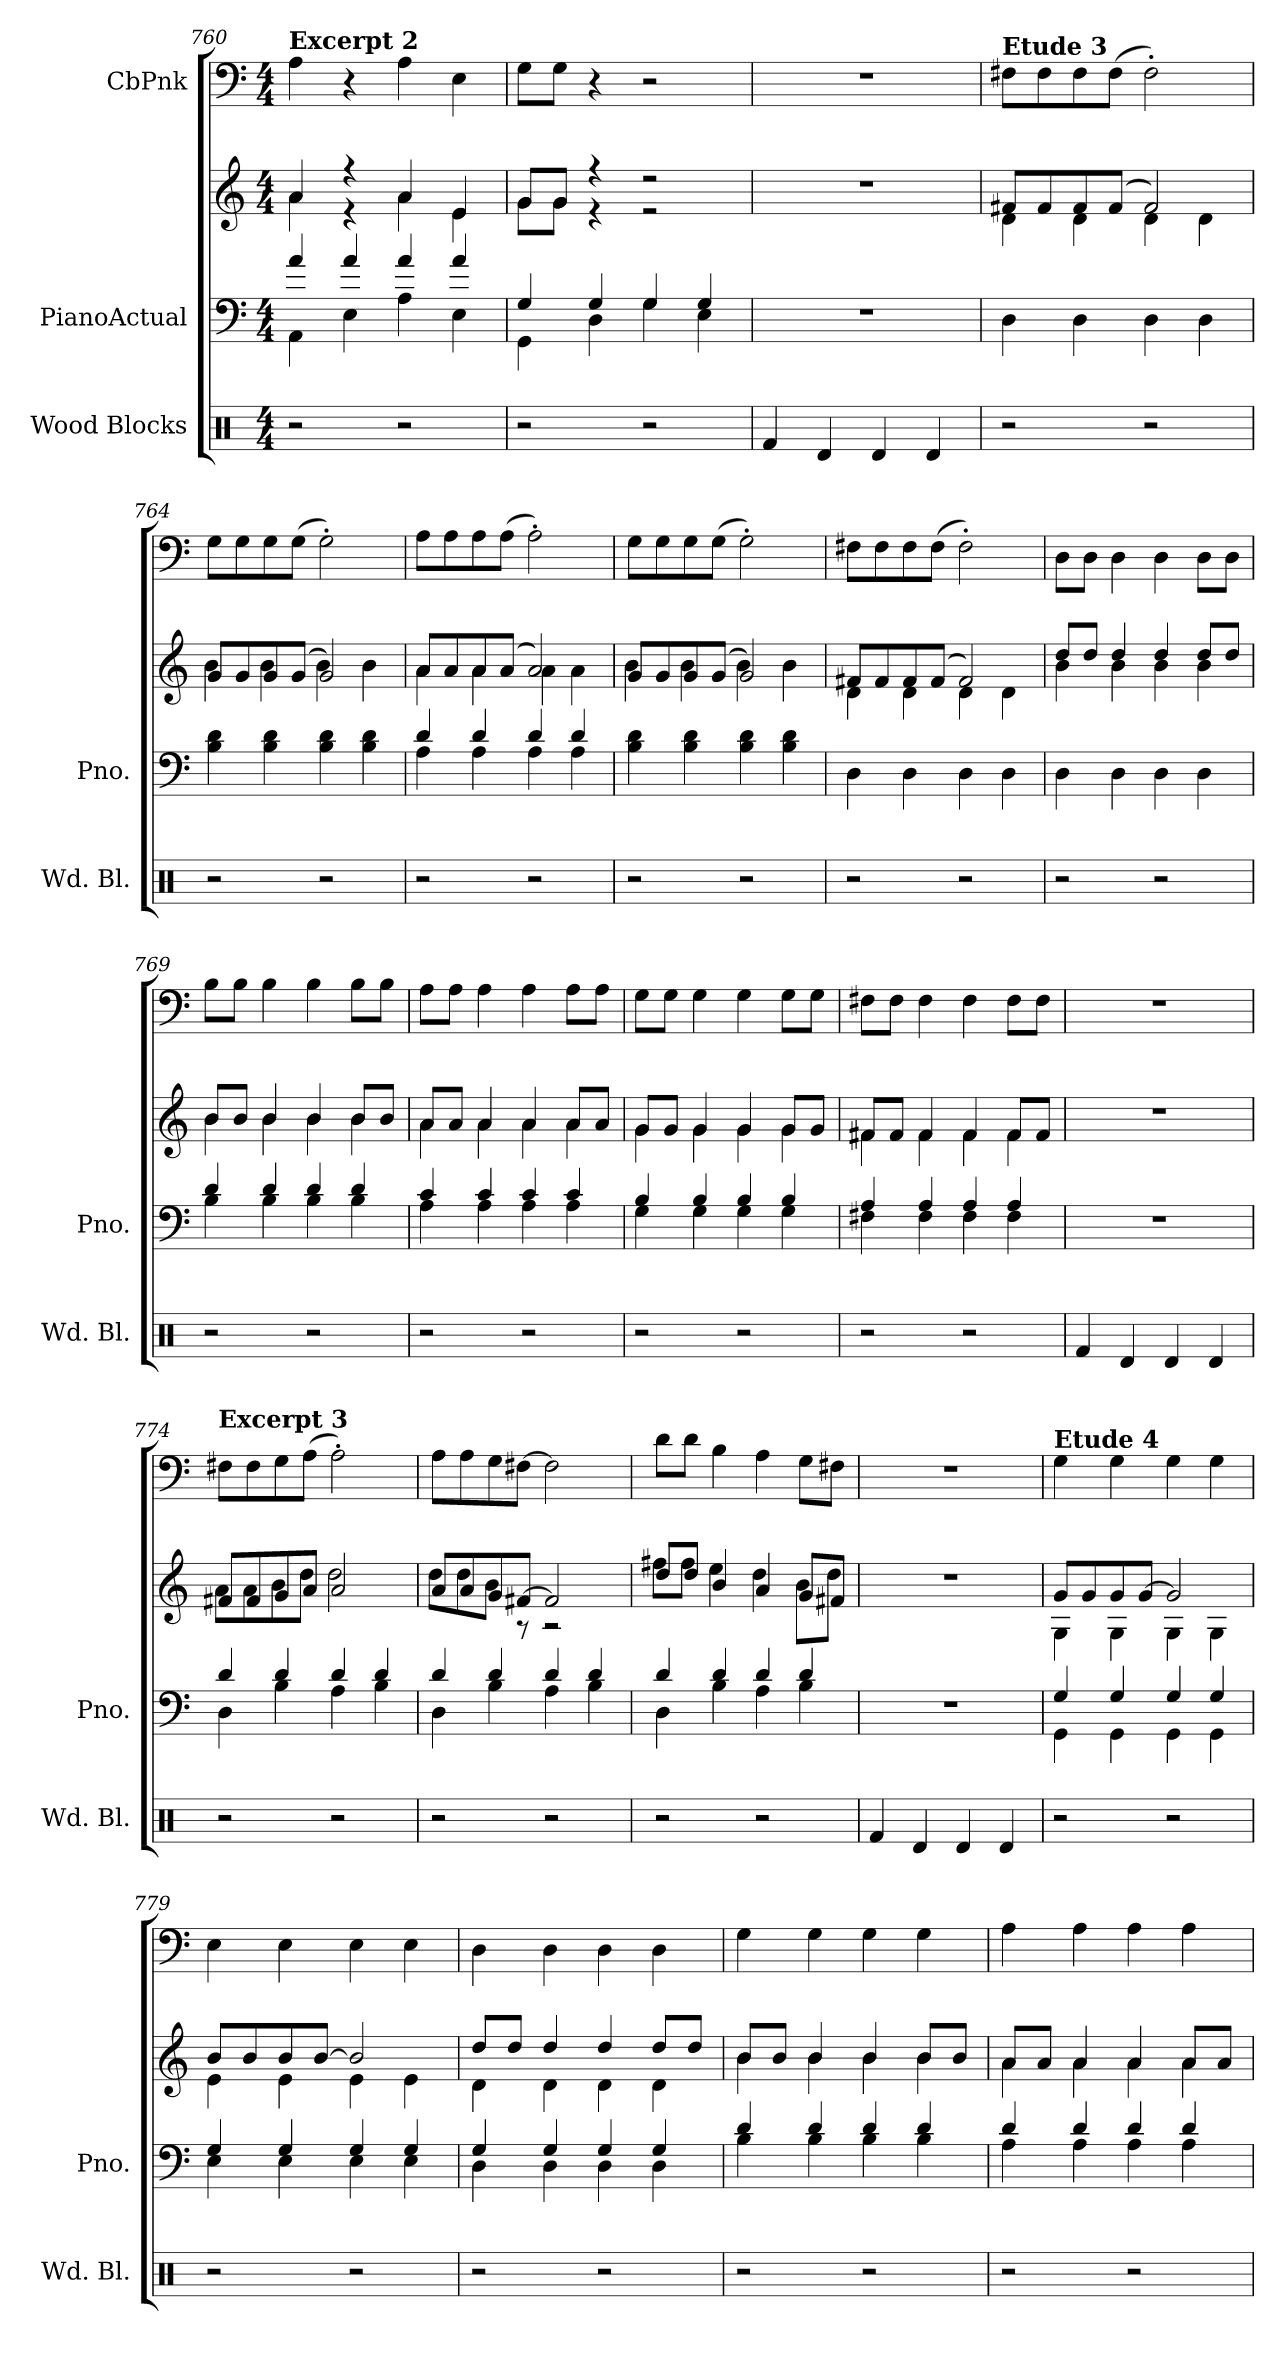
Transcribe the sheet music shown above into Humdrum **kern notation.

**kern	**kern	**kern	**kern
*part3	*part2	*part2	*part1
*staff4	*staff3	*staff2	*staff1
*I"Wood Blocks	*I"PianoActual	*	*I"CbPnk
*I'Wd. Bl.	*I'Pno.	*	*
!!LO:LB:g=z
*clefX	*clefF4	*clefG2	*clefF4
*k[]	*k[]	*k[]	*k[]
*M4/4	*M4/4	*M4/4	*M4/4
=760	=760	=760	=760
*	*^	*^	*
!	!	!	!	!	!LO:TX:a:B:t=Excerpt 2
2r	4a/	4AA\	4a/	4a\	4A\
.	4a/	4E\	4r	4r	4r
2r	4a/	4A\	4a/	4a\	4A\
.	4a/	4E\	4e/	4e\	4E\
=761	=761	=761	=761	=761	=761
2r	4G/	4GG\	8g/L	8g\L	8Gi\L
.	.	.	8g/J	8g\J	8Gi\J
.	4G/	4D\	4r	4r	4r
2r	4G/	4G\	2r	2r	2r
.	4G/	4E\	.	.	.
*	*v	*v	*	*	*
*	*	*v	*v	*
=762	=762	=762	=762
4Rf/	1r	1r	1r
4Rd/	.	.	.
4Rd/	.	.	.
4Rd/	.	.	.
=763	=763	=763	=763
*	*	*^	*
!	!	!	!	!LO:TX:a:B:t=Etude 3
2r	4D\	8f#X/L	4d\	8F#X\L
.	.	8f#/	.	8F#\
.	4D\	8f#/	4d\	8F#\
.	.	(8f#/J	.	(8F#\J
2r	4D\	2f#/)	4d\	2F#'\)
.	4D\	.	4d\	.
=764	=764	=764	=764	=764
2r	4B\ 4d\	8g/L	4b\	8G\L
.	.	8g/	.	8G\
.	4B\ 4d\	8g/	4b\	8G\
.	.	(8g/J	.	(8G\J
2r	4B\ 4d\	2g/)	4b\	2G'\)
.	4B\ 4d\	.	4b\	.
=765	=765	=765	=765	=765
*	*^	*	*	*
2r	4d/	4A\	8a/L	4a\	8A\L
.	.	.	8a/	.	8A\
.	4d/	4A\	8a/	4a\	8A\
.	.	.	(8a/J	.	(8A\J
2r	4d/	4A\	2a/)	4a\	2A'\)
.	4d/	4A\	.	4a\	.
*	*v	*v	*	*	*
!!LO:LB:g=z
=766	=766	=766	=766	=766
2r	4B\ 4d\	8g/L	4b\	8G\L
.	.	8g/	.	8G\
.	4B\ 4d\	8g/	4b\	8G\
.	.	(8g/J	.	(8G\J
2r	4B\ 4d\	2g/)	4b\	2G'\)
.	4B\ 4d\	.	4b\	.
=767	=767	=767	=767	=767
2r	4D\	8f#X/L	4d\	8F#X\L
.	.	8f#/	.	8F#\
.	4D\	8f#/	4d\	8F#\
.	.	(8f#/J	.	(8F#\J
2r	4D\	2f#/)	4d\	2F#'\)
.	4D\	.	4d\	.
=768	=768	=768	=768	=768
2r	4D\	8dd/L	4b\	8D\L
.	.	8dd/J	.	8D\J
.	4D\	4dd/	4b\	4D\
2r	4D\	4dd/	4b\	4D\
.	4D\	8dd/L	4b\	8D\L
.	.	8dd/J	.	8D\J
=769	=769	=769	=769	=769
*	*^	*	*	*
2r	4d/	4B\	8b/L	4b\	8B\L
.	.	.	8b/J	.	8B\J
.	4d/	4B\	4b/	4b\	4B\
2r	4d/	4B\	4b/	4b\	4B\
.	4d/	4B\	8b/L	4b\	8B\L
.	.	.	8b/J	.	8B\J
=770	=770	=770	=770	=770	=770
2r	4c/	4A\	8a/L	4a\	8A\L
.	.	.	8a/J	.	8A\J
.	4c/	4A\	4a/	4a\	4A\
2r	4c/	4A\	4a/	4a\	4A\
.	4c/	4A\	8a/L	4a\	8A\L
.	.	.	8a/J	.	8A\J
!!LO:PB:g=z
=771	=771	=771	=771	=771	=771
2r	4B/	4G\	8g/L	4g\	8G\L
.	.	.	8g/J	.	8G\J
.	4B/	4G\	4g/	4g\	4G\
2r	4B/	4G\	4g/	4g\	4G\
.	4B/	4G\	8g/L	4g\	8G\L
.	.	.	8g/J	.	8G\J
=772	=772	=772	=772	=772	=772
2r	4A/	4F#X\	8f#X/L	4f#\	8F#X\L
.	.	.	8f#/J	.	8F#\J
.	4A/	4F#\	4f#/	4f#\	4F#\
2r	4A/	4F#\	4f#/	4f#\	4F#\
.	4A/	4F#\	8f#/L	4f#\	8F#\L
.	.	.	8f#/J	.	8F#\J
*	*v	*v	*	*	*
*	*	*v	*v	*
=773	=773	=773	=773
4Rf/	1r	1r	1r
4Rd/	.	.	.
4Rd/	.	.	.
4Rd/	.	.	.
=774	=774	=774	=774
*	*^	*^	*
!	!	!	!	!	!LO:TX:a:B:t=Excerpt 3
2r	4d/	4D\	8f#X/L	8a\L	8F#X\L
.	.	.	8f#/	8a\	8F#\
.	4d/	4B\	8g/	8b\	8G\
.	.	.	8a/J	8dd\J	(8A\J
2r	4d/	4A\	2a/	2dd\	2A'\)
.	4d/	4B\	.	.	.
!!LO:LB:g=z
=775	=775	=775	=775	=775	=775
2r	4d/	4D\	8a/L	8dd\L	8A\L
.	.	.	8a/	8dd\	8A\
.	4d/	4B\	8g/	8b\J	8G\
.	.	.	[8f#X/J	8r	[8F#X\J
2r	4d/	4A\	2f#/]	2r	2F#\]
.	4d/	4B\	.	.	.
=776	=776	=776	=776	=776	=776
2r	4d/	4D\	8dd/L	8ff#X\L	8d\L
.	.	.	8dd/J	8ff#\J	8d\J
.	4d/	4B\	4b/	4ee\	4B\
2r	4d/	4A\	4a/	4dd\	4A\
.	4d/	4B\	8g/L	8b\L	8G\L
.	.	.	8f#X/J	8dd\J	8F#X\J
*	*v	*v	*	*	*
*	*	*v	*v	*
=777	=777	=777	=777
4Rf/	1r	1r	1r
4Rd/	.	.	.
4Rd/	.	.	.
4Rd/	.	.	.
=778	=778	=778	=778
*	*^	*^	*
!	!	!	!	!	!LO:TX:a:B:t=Etude 4
2r	4G/	4GG\	8g/L	4G\	4G\
.	.	.	8g/	.	.
.	4G/	4GG\	8g/	4G\	4G\
.	.	.	[8g/J	.	.
2r	4G/	4GG\	2g/]	4G\	4G\
.	4G/	4GG\	.	4G\	4G\
=779	=779	=779	=779	=779	=779
2r	4G/	4E\	8b/L	4e\	4E\
.	.	.	8b/	.	.
.	4G/	4E\	8b/	4e\	4E\
.	.	.	[8b/J	.	.
2r	4G/	4E\	2b/]	4e\	4E\
.	4G/	4E\	.	4e\	4E\
=780	=780	=780	=780	=780	=780
2r	4G/	4D\	8dd/L	4d\	4D\
.	.	.	8dd/J	.	.
.	4G/	4D\	4dd/	4d\	4D\
2r	4G/	4D\	4dd/	4d\	4D\
.	4G/	4D\	8dd/L	4d\	4D\
.	.	.	8dd/J	.	.
!!LO:LB:g=z
=781	=781	=781	=781	=781	=781
2r	4d/	4B\	8b/L	4b\	4G\
.	.	.	8b/J	.	.
.	4d/	4B\	4b/	4b\	4G\
2r	4d/	4B\	4b/	4b\	4G\
.	4d/	4B\	8b/L	4b\	4G\
.	.	.	8b/J	.	.
=782	=782	=782	=782	=782	=782
2r	4d/	4A\	8a/L	4a\	4A\
.	.	.	8a/J	.	.
.	4d/	4A\	4a/	4a\	4A\
2r	4d/	4A\	4a/	4a\	4A\
.	4d/	4A\	8a/L	4a\	4A\
.	.	.	8a/J	.	.
*	*v	*v	*	*	*
*	*	*v	*v	*
=	=	=	=
*-	*-	*-	*-
